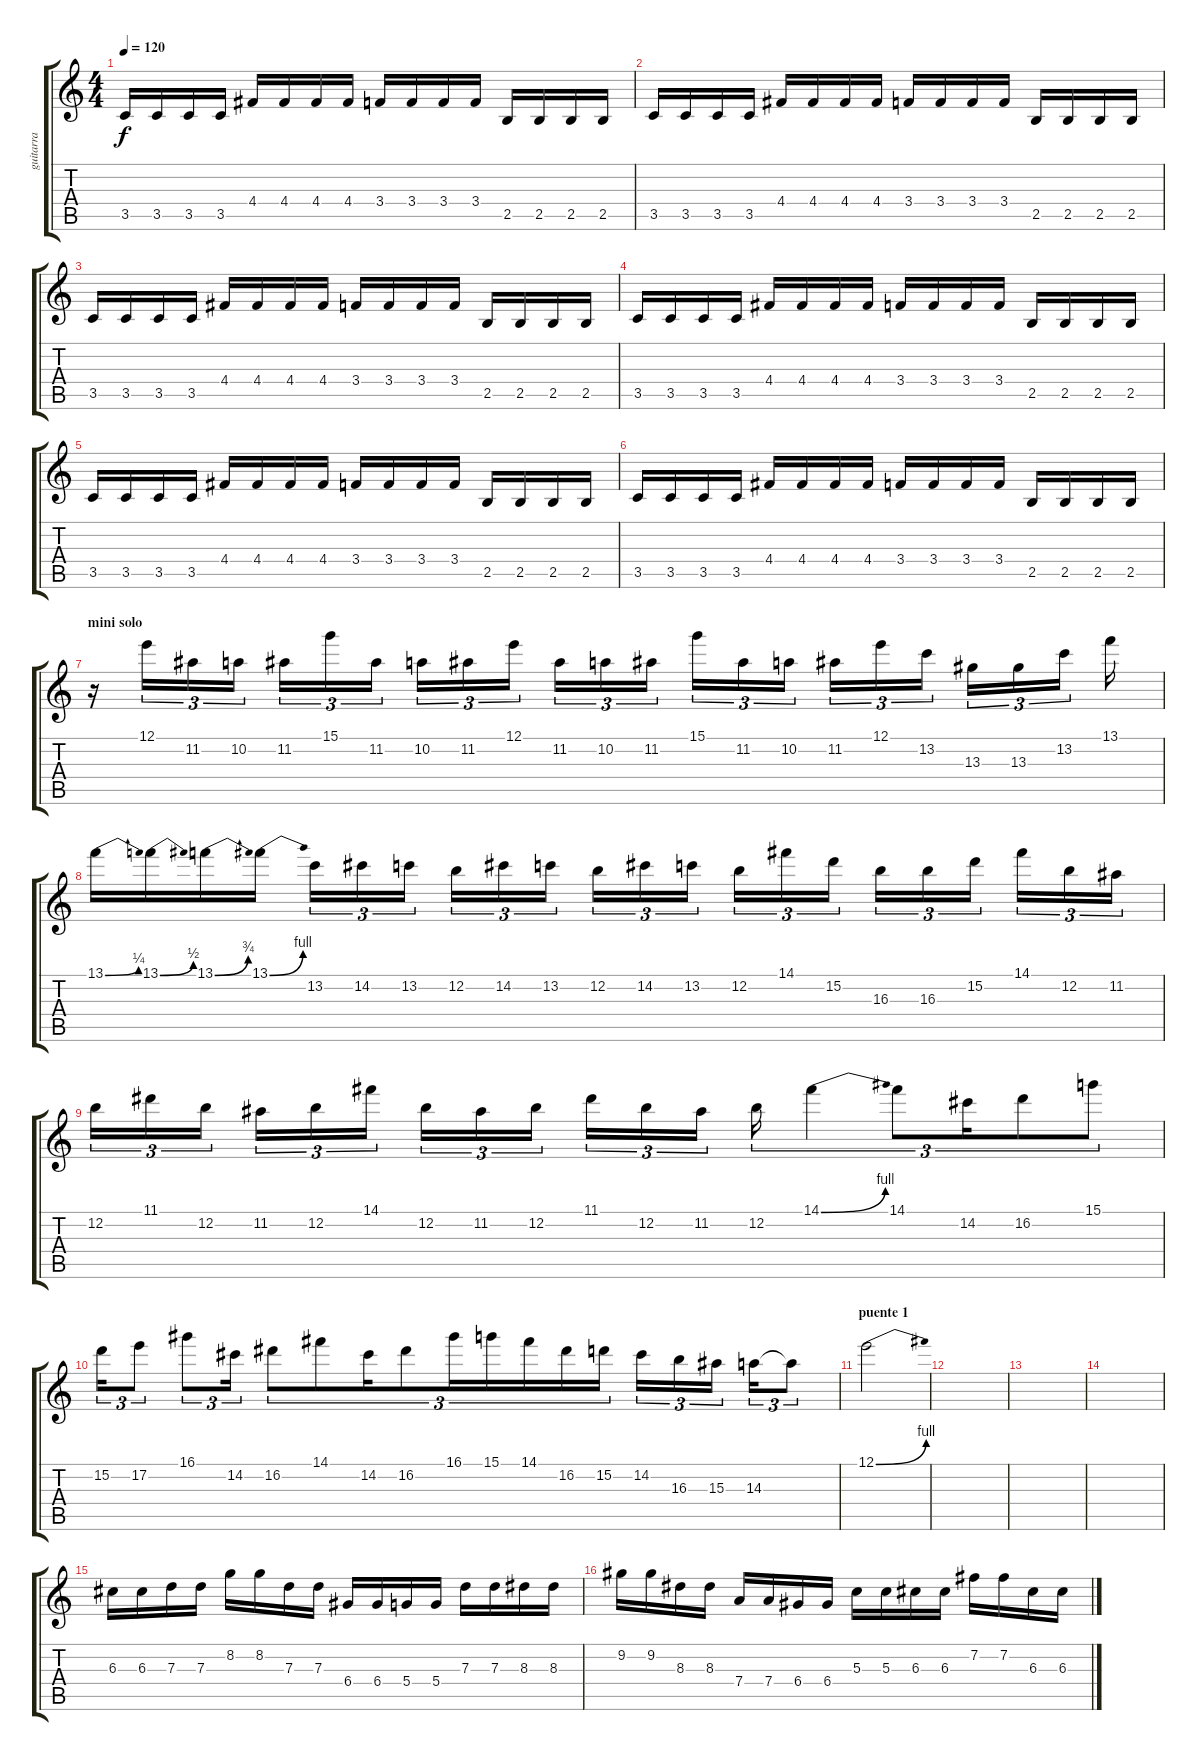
\track ("guitarra" "guitarra") {instrument distortionguitar}
\staff {score tabs}
\tuning (E4 B3 G3 D3 A2 E2) {hide}
\ts (4 4)
\tempo 120
\clef g2
\ks c
3.5.16{dy f} 3.5.16 3.5.16 3.5.16 4.4.16 4.4.16 4.4.16 4.4.16 3.4.16 3.4.16 3.4.16 3.4.16 2.5.16 2.5.16 2.5.16 2.5.16 |
3.5.16 3.5.16 3.5.16 3.5.16 4.4.16 4.4.16 4.4.16 4.4.16 3.4.16 3.4.16 3.4.16 3.4.16 2.5.16 2.5.16 2.5.16 2.5.16 |
3.5.16 3.5.16 3.5.16 3.5.16 4.4.16 4.4.16 4.4.16 4.4.16 3.4.16 3.4.16 3.4.16 3.4.16 2.5.16 2.5.16 2.5.16 2.5.16 |
3.5.16 3.5.16 3.5.16 3.5.16 4.4.16 4.4.16 4.4.16 4.4.16 3.4.16 3.4.16 3.4.16 3.4.16 2.5.16 2.5.16 2.5.16 2.5.16 |
3.5.16 3.5.16 3.5.16 3.5.16 4.4.16 4.4.16 4.4.16 4.4.16 3.4.16 3.4.16 3.4.16 3.4.16 2.5.16 2.5.16 2.5.16 2.5.16 |
3.5.16 3.5.16 3.5.16 3.5.16 4.4.16 4.4.16 4.4.16 4.4.16 3.4.16 3.4.16 3.4.16 3.4.16 2.5.16 2.5.16 2.5.16 2.5.16 |
\section ("" "mini solo")
r.16 12.1.16{tu (3 2)} 11.2.16{tu (3 2)} 10.2.16{tu (3 2)} 11.2.16{tu (3 2)} 15.1.16{tu (3 2)} 11.2.16{tu (3 2)} 10.2.16{tu (3 2)} 11.2.16{tu (3 2)} 12.1.16{tu (3 2)} 11.2.16{tu (3 2)} 10.2.16{tu (3 2)} 11.2.16{tu (3 2)} 15.1.16{tu (3 2)} 11.2.16{tu (3 2)} 10.2.16{tu (3 2)} 11.2.16{tu (3 2)} 12.1.16{tu (3 2)} 13.2.16{tu (3 2)} 13.3.16{tu (3 2)} 13.3.16{tu (3 2)} 13.2.16{tu (3 2)} 13.1.16 |
13.1{be (bend 0 0 60 1)}.16 13.1{be (bend 0 0 60 2)}.16 13.1{be (bend 0 0 60 3)}.16 13.1{be (bend 0 0 60 4)}.16 13.2.16{tu (3 2)} 14.2.16{tu (3 2)} 13.2.16{tu (3 2)} 12.2.16{tu (3 2)} 14.2.16{tu (3 2)} 13.2.16{tu (3 2)} 12.2.16{tu (3 2)} 14.2.16{tu (3 2)} 13.2.16{tu (3 2)} 12.2.16{tu (3 2)} 14.1.16{tu (3 2)} 15.2.16{tu (3 2)} 16.3.16{tu (3 2)} 16.3.16{tu (3 2)} 15.2.16{tu (3 2)} 14.1.16{tu (3 2)} 12.2.16{tu (3 2)} 11.2.16{tu (3 2)} |
12.2.16{tu (3 2)} 11.1.16{tu (3 2)} 12.2.16{tu (3 2)} 11.2.16{tu (3 2)} 12.2.16{tu (3 2)} 14.1.16{tu (3 2)} 12.2.16{tu (3 2)} 11.2.16{tu (3 2)} 12.2.16{tu (3 2)} 11.1.16{tu (3 2)} 12.2.16{tu (3 2)} 11.2.16{tu (3 2)} 12.2.16{tu (3 2)} 14.1{be (bend 0 0 60 4)}.4{tu (3 2)} 14.1.8{tu (3 2)} 14.2.16{tu (3 2)} 16.2.8{tu (3 2)} 15.1.8{tu (3 2)} |
15.2.16{tu (3 2)} 17.2.8{tu (3 2)} 16.1.8{tu (3 2)} 14.2.16{tu (3 2)} 16.2.8{tu (3 2)} 14.1.8{tu (3 2)} 14.2.16{tu (3 2)} 16.2.8{tu (3 2)} 16.1.16{tu (3 2)} 15.1.16{tu (3 2)} 14.1.16{tu (3 2)} 16.2.16{tu (3 2)} 15.2.16{tu (3 2)} 14.2.16{tu (3 2)} 16.3.16{tu (3 2)} 15.3.16{tu (3 2)} 14.3.16{tu (3 2)} 14.3{t}.8{tu (3 2)} |
\section ("" "puente 1")
12.1{be (bend 0 0 60 4)}.2 |
|
|
|
6.3.16 6.3.16 7.3.16 7.3.16 8.2.16 8.2.16 7.3.16 7.3.16 6.4.16 6.4.16 5.4.16 5.4.16 7.3.16 7.3.16 8.3.16 8.3.16 |
9.2.16 9.2.16 8.3.16 8.3.16 7.4.16 7.4.16 6.4.16 6.4.16 5.3.16 5.3.16 6.3.16 6.3.16 7.2.16 7.2.16 6.3.16 6.3.16
